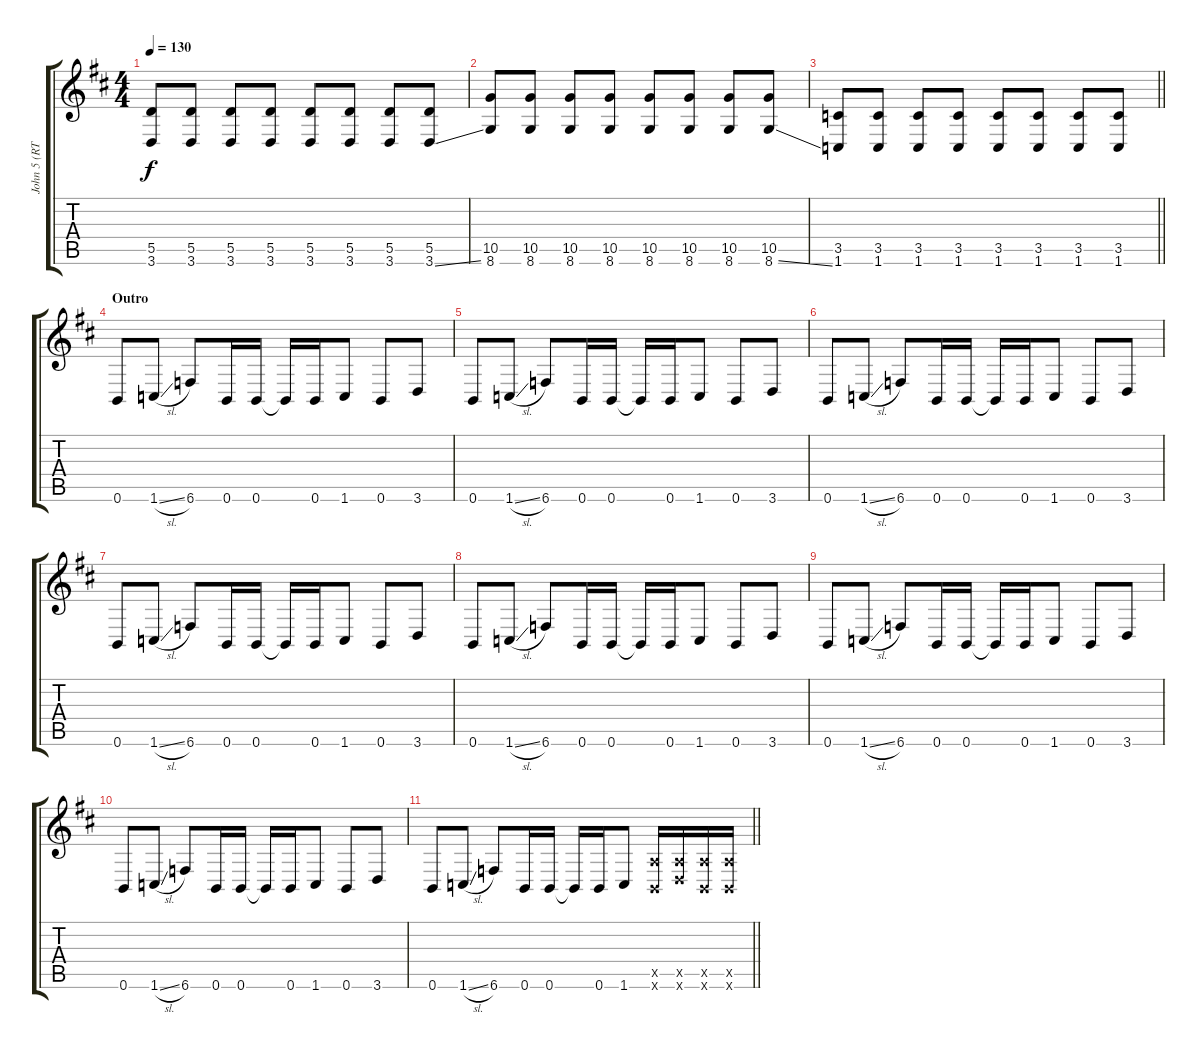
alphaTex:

\track ("John 5 (RTHM)" "John 5 (RT") {instrument overdrivenguitar}
\staff {score tabs}
\tuning (E4 B3 G3 D3 A2 B1) {hide}
\ts (4 4)
\tempo 130
\clef g2
\ks d
(5.5 3.6).8{dy f} (5.5 3.6).8 (5.5 3.6).8 (5.5 3.6).8 (5.5 3.6).8 (5.5 3.6).8 (5.5 3.6).8 (5.5 3.6{ss}).8 |
(10.5 8.6).8 (10.5 8.6).8 (10.5 8.6).8 (10.5 8.6).8 (10.5 8.6).8 (10.5 8.6).8 (10.5 8.6).8 (10.5 8.6{ss}).8 |
\barLineRight lightlight
(3.5 1.6).8 (3.5 1.6).8 (3.5 1.6).8 (3.5 1.6).8 (3.5 1.6).8 (3.5 1.6).8 (3.5 1.6).8 (3.5 1.6).8 |
\section ("" "Outro")
0.6.8{balance 0} 1.6{sl}.8 6.6.8 0.6.16 0.6.16 0.6{t}.16 0.6.16 1.6.8 0.6.8 3.6.8 |
0.6.8 1.6{sl}.8 6.6.8 0.6.16 0.6.16 0.6{t}.16 0.6.16 1.6.8 0.6.8 3.6.8 |
0.6.8 1.6{sl}.8 6.6.8 0.6.16 0.6.16 0.6{t}.16 0.6.16 1.6.8 0.6.8 3.6.8 |
0.6.8 1.6{sl}.8 6.6.8 0.6.16 0.6.16 0.6{t}.16 0.6.16 1.6.8 0.6.8 3.6.8 |
0.6.8 1.6{sl}.8 6.6.8 0.6.16 0.6.16 0.6{t}.16 0.6.16 1.6.8 0.6.8 3.6.8 |
0.6.8 1.6{sl}.8 6.6.8 0.6.16 0.6.16 0.6{t}.16 0.6.16 1.6.8 0.6.8 3.6.8 |
0.6.8 1.6{sl}.8 6.6.8 0.6.16 0.6.16 0.6{t}.16 0.6.16 1.6.8 0.6.8 3.6.8 |
\barLineRight lightlight
0.6.8 1.6{sl}.8 6.6.8 0.6.16 0.6.16 0.6{t}.16 0.6.16 1.6.8 (0.5{x} 0.6{x}).16 (0.5{x} 3.6{x}).16 (0.5{x} 0.6{x}).16 (0.5{x} 0.6{x}).16
